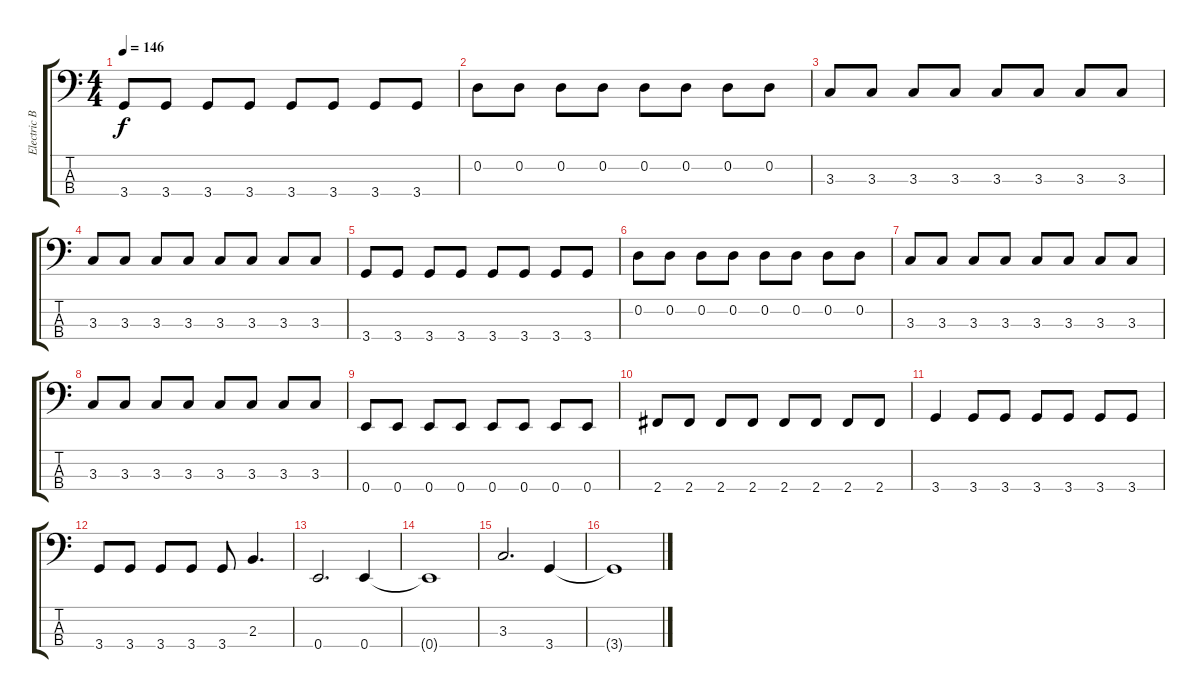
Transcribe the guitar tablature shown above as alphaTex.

\track ("Electric Bass" "Electric B") {instrument electricbassfinger}
\staff {score tabs}
\tuning (G2 D2 A1 E1) {hide}
\ts (4 4)
\tempo 146
\clef f4
\ks c
3.4.8{dy f} 3.4.8 3.4.8 3.4.8 3.4.8 3.4.8 3.4.8 3.4.8 |
0.2.8 0.2.8 0.2.8 0.2.8 0.2.8 0.2.8 0.2.8 0.2.8 |
3.3.8 3.3.8 3.3.8 3.3.8 3.3.8 3.3.8 3.3.8 3.3.8 |
3.3.8 3.3.8 3.3.8 3.3.8 3.3.8 3.3.8 3.3.8 3.3.8 |
3.4.8 3.4.8 3.4.8 3.4.8 3.4.8 3.4.8 3.4.8 3.4.8 |
0.2.8 0.2.8 0.2.8 0.2.8 0.2.8 0.2.8 0.2.8 0.2.8 |
3.3.8 3.3.8 3.3.8 3.3.8 3.3.8 3.3.8 3.3.8 3.3.8 |
3.3.8 3.3.8 3.3.8 3.3.8 3.3.8 3.3.8 3.3.8 3.3.8 |
0.4.8 0.4.8 0.4.8 0.4.8 0.4.8 0.4.8 0.4.8 0.4.8 |
2.4.8 2.4.8 2.4.8 2.4.8 2.4.8 2.4.8 2.4.8 2.4.8 |
3.4.4 3.4.8 3.4.8 3.4.8 3.4.8 3.4.8 3.4.8 |
3.4.8 3.4.8 3.4.8 3.4.8 3.4.8 2.3.4{d} |
0.4.2{d} 0.4.4 |
0.4{t}.1 |
3.3.2{d} 3.4.4 |
3.4{t}.1
